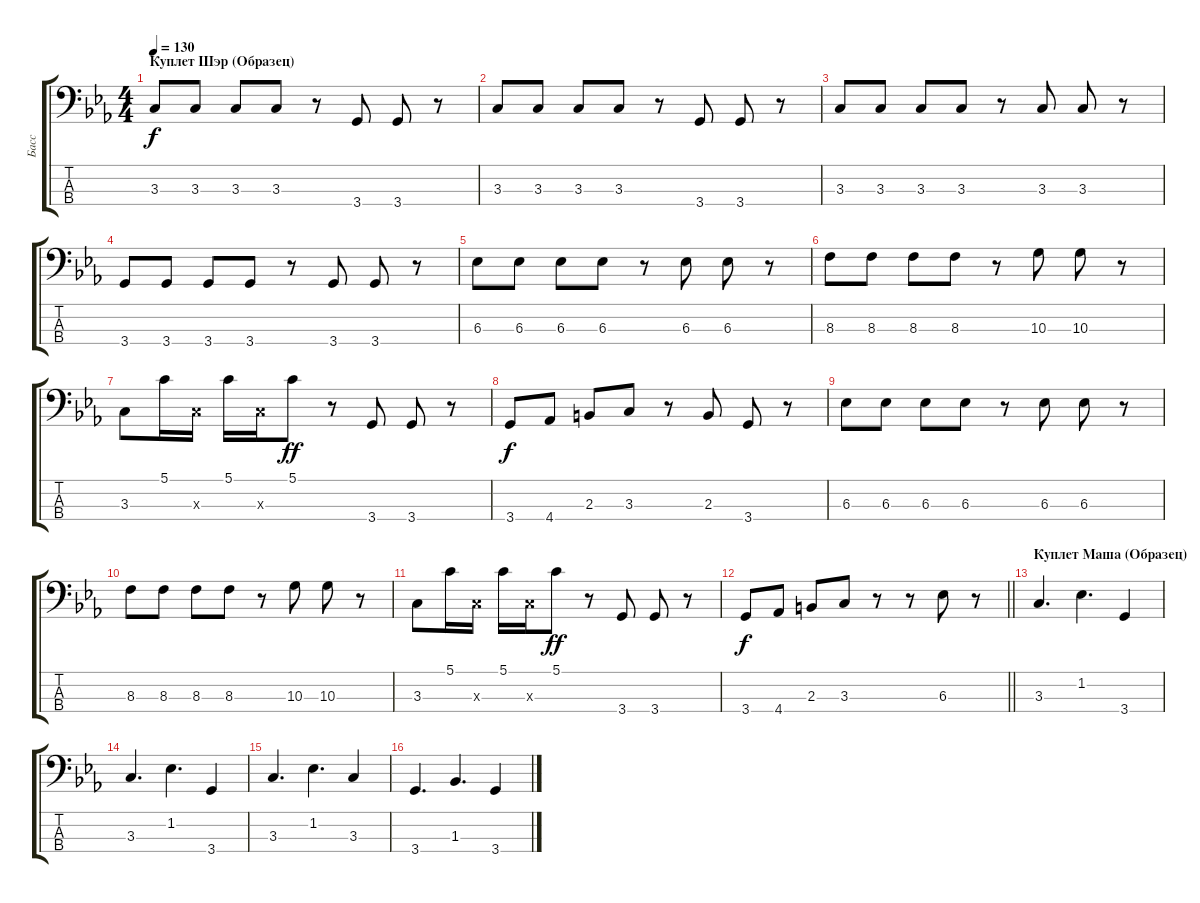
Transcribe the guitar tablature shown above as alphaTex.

\track ("Басс" "Басс") {instrument electricbassfinger}
\staff {score tabs}
\tuning (G2 D2 A1 E1) {hide}
\ts (4 4)
\section ("" "Куплет Шэр (Образец)")
\tempo 130
\clef f4
\ks cminor
3.3.8{dy f} 3.3.8 3.3.8 3.3.8 r.8 3.4.8 3.4.8 r.8 |
3.3.8 3.3.8 3.3.8 3.3.8 r.8 3.4.8 3.4.8 r.8 |
3.3.8 3.3.8 3.3.8 3.3.8 r.8 3.3.8 3.3.8 r.8 |
3.4.8 3.4.8 3.4.8 3.4.8 r.8 3.4.8 3.4.8 r.8 |
6.3.8 6.3.8 6.3.8 6.3.8 r.8 6.3.8 6.3.8 r.8 |
8.3.8 8.3.8 8.3.8 8.3.8 r.8 10.3.8 10.3.8 r.8 |
3.3.8 5.1.16 3.3{x}.16 5.1.16 3.3{x}.16 5.1.8{dy ff} r.8 3.4.8 3.4.8 r.8 |
3.4.8{dy f} 4.4.8 2.3.8 3.3.8 r.8 2.3.8 3.4.8 r.8 |
6.3.8 6.3.8 6.3.8 6.3.8 r.8 6.3.8 6.3.8 r.8 |
8.3.8 8.3.8 8.3.8 8.3.8 r.8 10.3.8 10.3.8 r.8 |
3.3.8 5.1.16 3.3{x}.16 5.1.16 3.3{x}.16 5.1.8{dy ff} r.8 3.4.8 3.4.8 r.8 |
\barLineRight lightlight
3.4.8{dy f} 4.4.8 2.3.8 3.3.8 r.8 r.8 6.3.8 r.8 |
\section ("" "Куплет Маша (Образец)")
3.3.4{d} 1.2.4{d} 3.4.4 |
3.3.4{d} 1.2.4{d} 3.4.4 |
3.3.4{d} 1.2.4{d} 3.3.4 |
3.4.4{d} 1.3.4{d} 3.4.4
